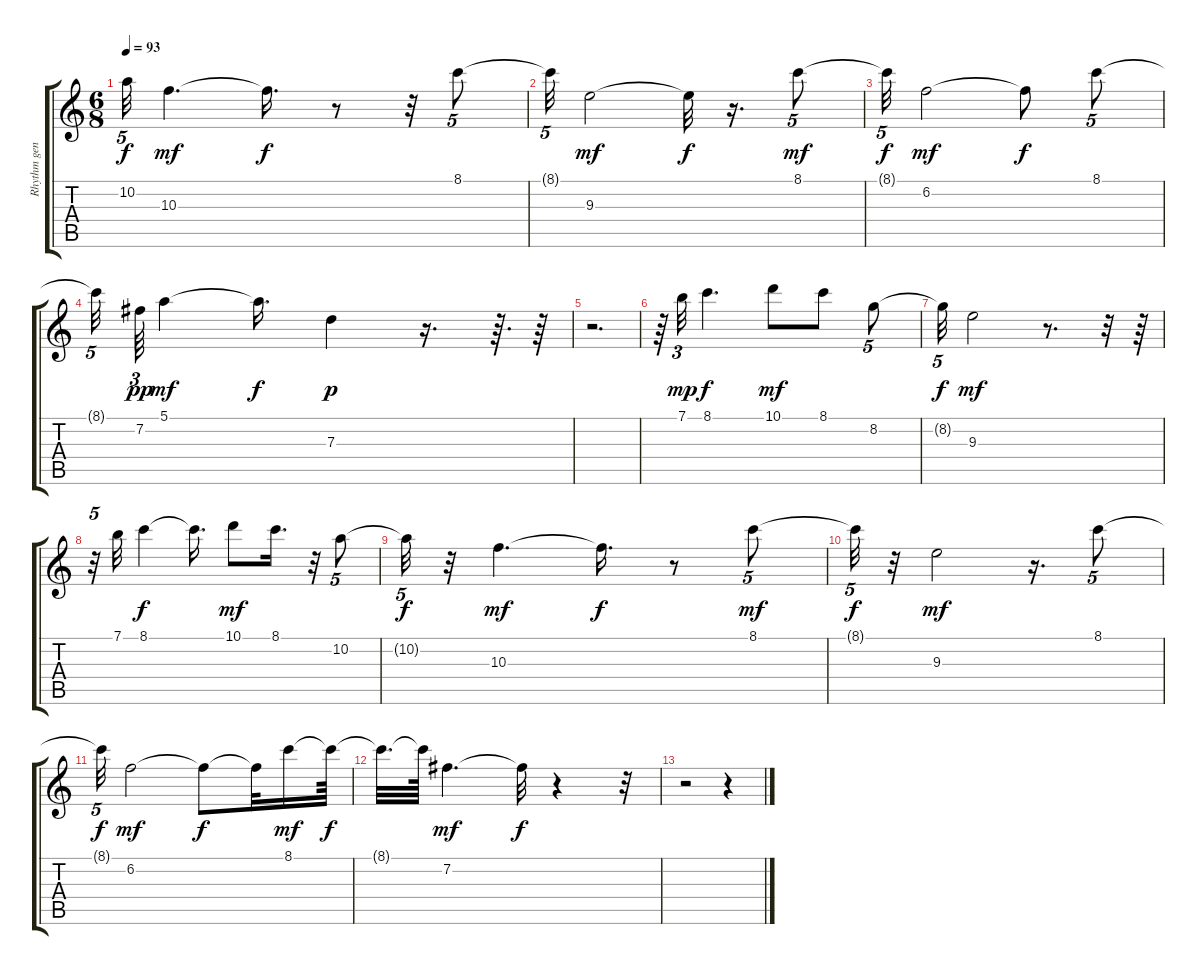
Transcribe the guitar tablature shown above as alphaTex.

\track ("Rhythm generated by" "Rhythm gen") {instrument acousticguitarsteel}
\staff {score tabs}
\tuning (E4 B3 G3 D3 A2 E2) {hide}
\ts (6 8)
\tempo 93
\clef g2
\ks c
10.2{t}.32{tu (5 4) dy f} 10.3.4{d dy mf} 10.3{t}.16{d dy f} r.8 r.32 8.1.8{tu (5 4)} |
8.1{t}.32{tu (5 4)} 9.3.2{dy mf} 9.3{t}.32{dy f} r.16{d} 8.1.8{tu (5 4) dy mf} |
8.1{t}.32{tu (5 4) dy f} 6.2.2{dy mf} 6.2{t}.8{dy f} 8.1.8{tu (5 4)} |
8.1{t}.32{tu (5 4)} 7.2.64{tu (3 2) dy pp} 5.1.4{dy mf} 5.1{t}.16{d dy f} 7.3.4{dy p} r.16{d} r.64{d} r.64 |
r.2{d} |
r.64 7.1.32{tu (3 2) dy mp volume 15} 8.1.4{d dy f volume 15} 10.1.8{dy mf volume 14} 8.1.8{volume 13} 8.2.8{tu (5 4) volume 13} |
8.2{t}.32{tu (5 4) dy f} 9.3.2{dy mf volume 13} r.8{d} r.32 r.64 |
r.32{tu (5 4)} 7.1.32{volume 10} 8.1.4{dy f} 8.1{t}.16{d} 10.1.8{dy mf volume 10} 8.1.16{d volume 9} r.32 10.2.8{tu (5 4) volume 9} |
10.2{t}.32{tu (5 4) dy f} r.32 10.3.4{d dy mf volume 9} 10.3{t}.16{d dy f} r.8 8.1.8{tu (5 4) dy mf volume 8} |
8.1{t}.32{tu (5 4) dy f} r.32 9.3.2{dy mf volume 8} r.16{d} 8.1.8{tu (5 4) volume 7} |
8.1{t}.32{tu (5 4) dy f} 6.2.2{dy mf volume 6} 6.2{t}.8{dy f} 6.2{t}.32 8.1.16{dy mf volume 5} 8.1{t}.64{dy f} |
8.1{t}.32{d} 8.1{t}.64 7.2.4{d dy mf volume 5} 7.2{t}.32{dy f} r.4 r.32 |
r.2 r.4
